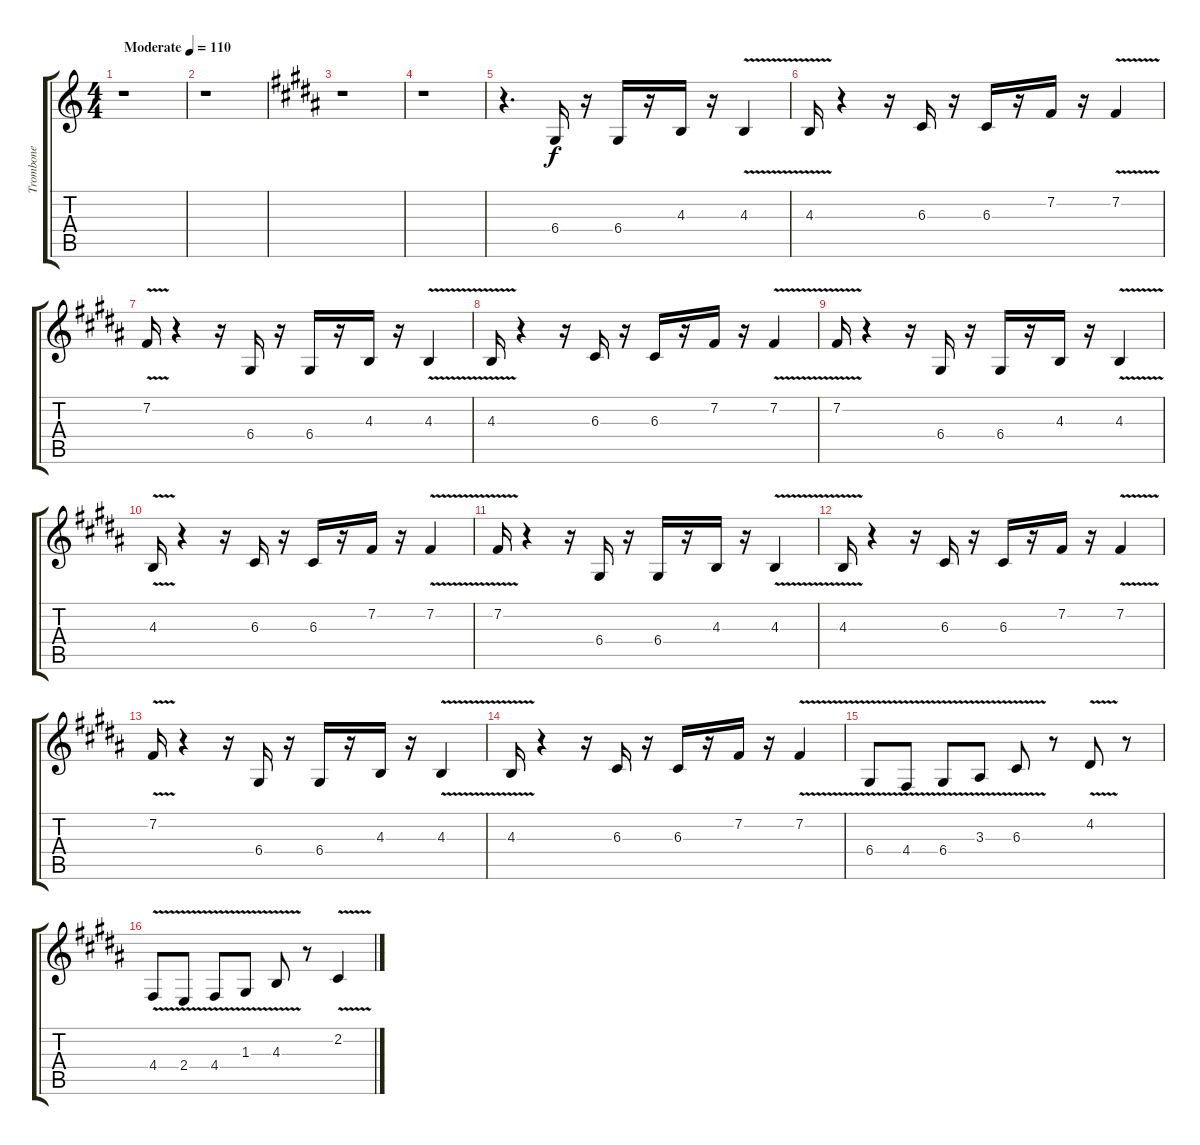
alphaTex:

\track ("Trombone" "Trombone") {instrument trombone}
\staff {score tabs}
\tuning (E4 B3 G3 D3 A2 E2) {hide}
\ts (4 4)
\tempo (110 "Moderate")
\clef g2
\ks c
r.1{dy f instrument trombone} |
r.1 |
\ks b
r.1 |
r.1 |
r.4{d} 6.4.16 r.16 6.4.16 r.16 4.3.16 r.16 4.3{v}.4 |
4.3{v}.16 r.4 r.16 6.3.16 r.16 6.3.16 r.16 7.2.16 r.16 7.2{v}.4 |
7.2{v}.16 r.4 r.16 6.4.16 r.16 6.4.16 r.16 4.3.16 r.16 4.3{v}.4 |
4.3{v}.16 r.4 r.16 6.3.16 r.16 6.3.16 r.16 7.2.16 r.16 7.2{v}.4 |
7.2{v}.16 r.4 r.16 6.4.16 r.16 6.4.16 r.16 4.3.16 r.16 4.3{v}.4 |
4.3{v}.16 r.4 r.16 6.3.16 r.16 6.3.16 r.16 7.2.16 r.16 7.2{v}.4 |
7.2{v}.16 r.4 r.16 6.4.16 r.16 6.4.16 r.16 4.3.16 r.16 4.3{v}.4 |
4.3{v}.16 r.4 r.16 6.3.16 r.16 6.3.16 r.16 7.2.16 r.16 7.2{v}.4 |
7.2{v}.16 r.4 r.16 6.4.16 r.16 6.4.16 r.16 4.3.16 r.16 4.3{v}.4 |
4.3{v}.16 r.4 r.16 6.3.16 r.16 6.3.16 r.16 7.2.16 r.16 7.2{v}.4 |
6.4{v}.8 4.4{v}.8 6.4{v}.8 3.3{v}.8 6.3{v}.8 r.8 4.2{v}.8 r.8 |
4.4{v}.8 2.4{v}.8 4.4{v}.8 1.3{v}.8 4.3{v}.8 r.8 2.2{v}.4
